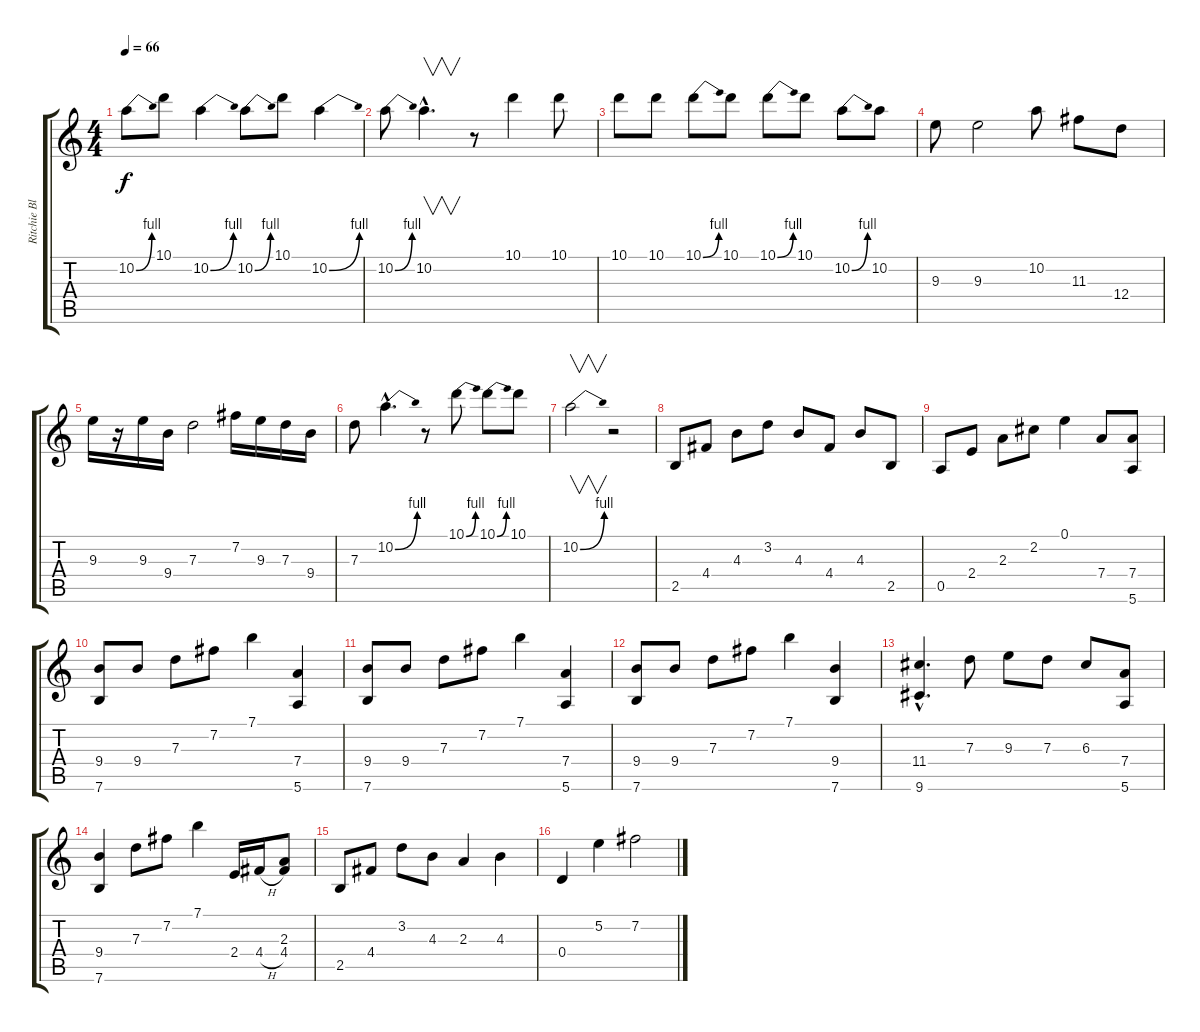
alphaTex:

\track ("Ritchie Blackmore" "Ritchie Bl") {instrument electricguitarjazz}
\staff {score tabs}
\tuning (E4 B3 G3 D3 A2 E2) {hide}
\ts (4 4)
\tempo 66
\clef g2
\ks c
10.2{be (bend 0 0 60 4)}.8{dy f} 10.1.8 10.2{be (bend 0 0 60 4)}.4 10.2{be (bend 0 0 60 4)}.8 10.1.8 10.2{be (bend 0 0 60 4)}.4 |
10.2{be (bend 0 0 60 4)}.8 10.2{hac}.4{v d} r.8 10.1.4 10.1.8 |
10.1.8 10.1.8 10.1{be (bend 0 0 60 4)}.8 10.1.8 10.1{be (bend 0 0 60 4)}.8 10.1.8 10.2{be (bend 0 0 60 4)}.8 10.2.8 |
9.3.8 9.3.2 10.2.8 11.3.8 12.4.8 |
9.3.16 r.16 9.3.16 9.4.16 7.3.2 7.2.16 9.3.16 7.3.16 9.4.16 |
7.3.8 10.2{be (bend 0 0 60 4) hac}.4{d} r.8 10.1{be (bend 0 0 60 4)}.8 10.1{be (bend 0 0 60 4)}.8 10.1.8 |
10.2{be (bend 0 0 60 4)}.2{v} r.2 |
2.5.8 4.4.8 4.3.8 3.2.8 4.3.8 4.4.8 4.3.8 2.5.8 |
0.5.8 2.4.8 2.3.8 2.2.8 0.1.4 7.4.8 (7.4 5.6).8 |
(9.4 7.6).8 9.4.8 7.3.8 7.2.8 7.1.4 (7.4 5.6).4 |
(9.4 7.6).8 9.4.8 7.3.8 7.2.8 7.1.4 (7.4 5.6).4 |
(9.4 7.6).8 9.4.8 7.3.8 7.2.8 7.1.4 (9.4 7.6).4 |
(11.4{hac} 9.6{hac}).4{d} 7.3.8 9.3.8 7.3.8 6.3.8 (7.4 5.6).8 |
(9.4 7.6).4 7.3.8 7.2.8 7.1.4 2.4.16 4.4{h}.16 (2.3 4.4).8 |
2.5.8 4.4.8 3.2.8 4.3.8 2.3.4 4.3.4 |
0.4.4 5.2.4 7.2.2
